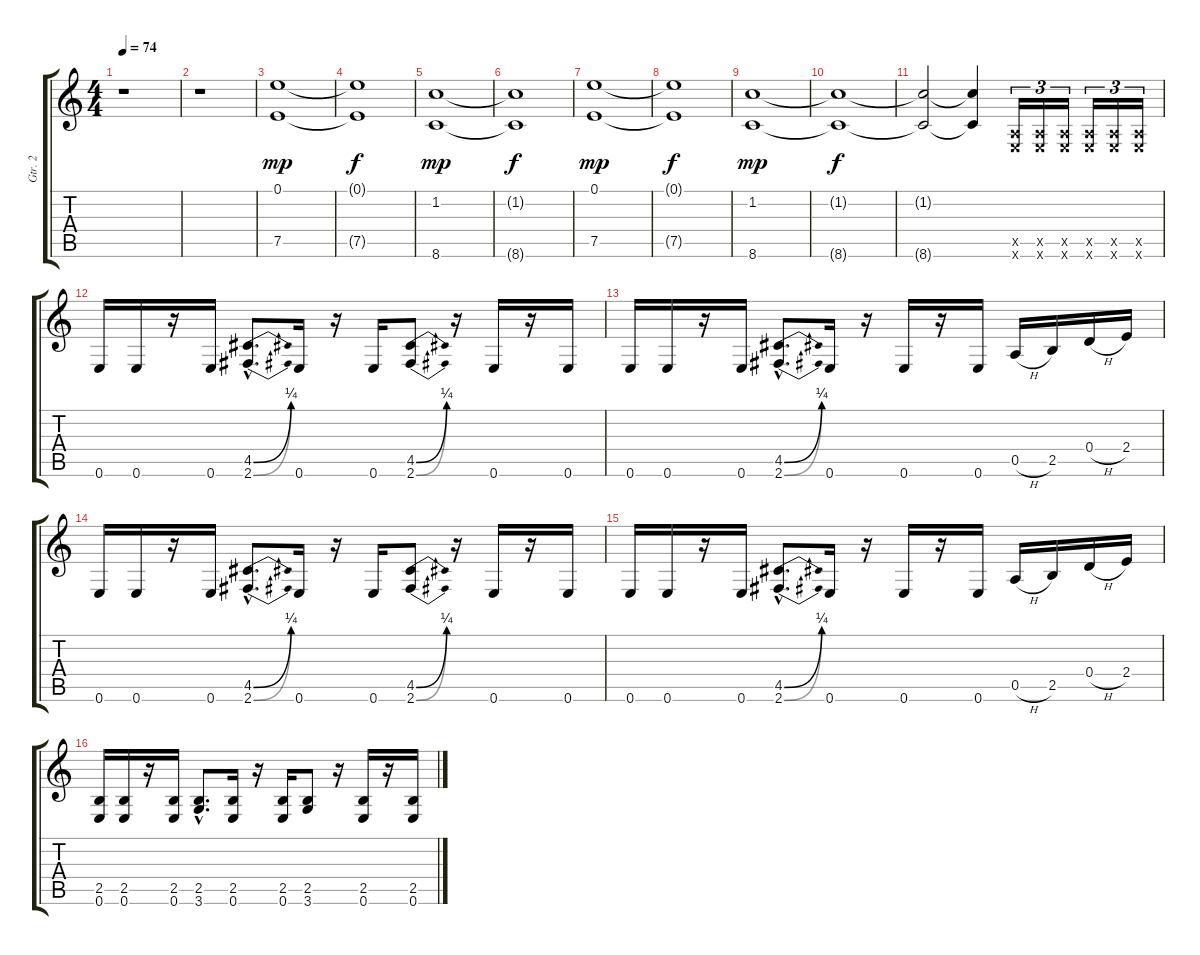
\track ("Gtr. 2" "Gtr. 2") {instrument overdrivenguitar}
\staff {score tabs}
\tuning (E4 B3 G3 D3 A2 E2) {hide}
\ts (4 4)
\tempo 74
\clef g2
\ks c
r.1{dy mp instrument overdrivenguitar} |
r.1 |
(0.1 7.5).1{instrument synthstrings1} |
(0.1{t} 7.5{t}).1{dy f} |
(1.2 8.6).1{dy mp} |
(1.2{t} 8.6{t}).1{dy f} |
(0.1 7.5).1{dy mp} |
(0.1{t} 7.5{t}).1{dy f} |
(1.2 8.6).1{dy mp} |
(1.2{t} 8.6{t}).1{dy f} |
(1.2{t} 8.6{t}).2 (1.2{t} 8.6{t}).4 (0.5{x} 0.6{x}).16{tu (3 2) instrument guitarfretnoise} (0.5{x} 0.6{x}).16{tu (3 2)} (0.5{x} 0.6{x}).16{tu (3 2)} (0.5{x} 0.6{x}).16{tu (3 2)} (0.5{x} 0.6{x}).16{tu (3 2)} (0.5{x} 0.6{x}).16{tu (3 2)} |
0.6.16{instrument overdrivenguitar} 0.6.16 r.16 0.6.16 (4.5{be (bend 0 0 60 1) hac} 2.6{be (bend 0 0 60 1) hac}).8{d} 0.6.16 r.16 0.6.16 (4.5{be (bend 0 0 60 1)} 2.6{be (bend 0 0 60 1)}).8 r.16 0.6.16 r.16 0.6.16 |
0.6.16 0.6.16 r.16 0.6.16 (4.5{be (bend 0 0 60 1) hac} 2.6{be (bend 0 0 60 1) hac}).8{d} 0.6.16 r.16 0.6.16 r.16 0.6.16 0.5{h}.16 2.5.16 0.4{h}.16 2.4.16 |
0.6.16 0.6.16 r.16 0.6.16 (4.5{be (bend 0 0 60 1) hac} 2.6{be (bend 0 0 60 1) hac}).8{d} 0.6.16 r.16 0.6.16 (4.5{be (bend 0 0 60 1)} 2.6{be (bend 0 0 60 1)}).8 r.16 0.6.16 r.16 0.6.16 |
0.6.16 0.6.16 r.16 0.6.16 (4.5{be (bend 0 0 60 1) hac} 2.6{be (bend 0 0 60 1) hac}).8{d} 0.6.16 r.16 0.6.16 r.16 0.6.16 0.5{h}.16 2.5.16 0.4{h}.16 2.4.16 |
(2.5 0.6).16 (2.5 0.6).16 r.16 (2.5 0.6).16 (2.5{hac} 3.6{hac}).8{d} (2.5 0.6).16 r.16 (2.5 0.6).16 (2.5 3.6).8 r.16 (2.5 0.6).16 r.16 (2.5 0.6).16
